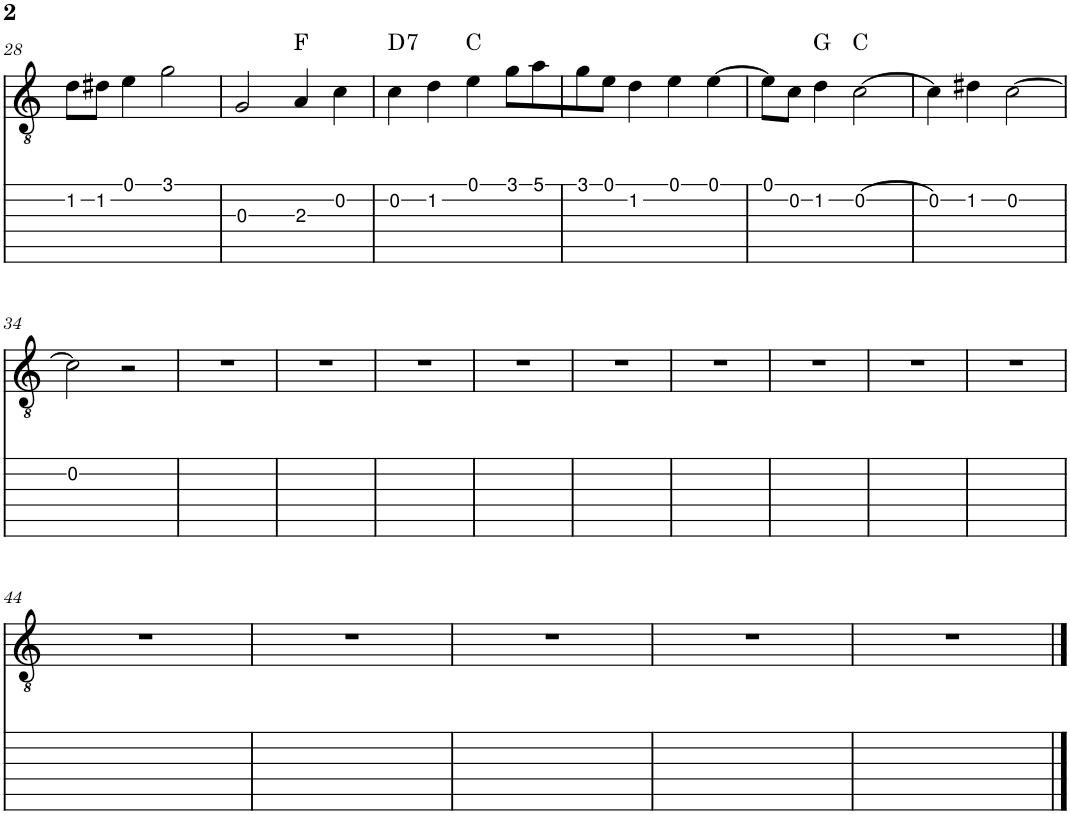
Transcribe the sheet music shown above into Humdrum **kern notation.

**kern	**kern	**harte
*part1	*part1	*part1
*staff2	*staff1	*
*I"Guitar	*	*
*I'Guit.	*	*
!!LO:PB:g=z
*	*clefGv2	*
*k[]	*k[]	*
*M4/4	*M4/4	*
=28	=28	=28
8dL	8d\L	.
8d#XJ	8d#X\J	.
4e	4e\	.
2g	2g\	.
=29	=29	=29
2G	2G/	.
4A	4A/	F:maj
4c	4c\	.
=30	=30	=30
!	!	!LO:H:kt=7
4c	4c\	D:7
4d	4d\	.
4e	4e\	C:maj
8gL	8g\L	.
8aJ	8a\	.
=31	=31	=31
8gL	8g\	.
8eJ	8e\J	.
4d	4d\	.
4e	4e\	.
4e	[4e\	.
=32	=32	=32
8eL	8e\L]	.
8cJ	8c\J	.
4d	4d\	G:maj
[2c	[2c\	C:maj
=33	=33	=33
4c]	4c\]	.
4d#X	4d#X\	.
2c	[2c\	.
!!LO:LB:g=z
=34	=34	=34
2c	2c\]	.
2r	2r	.
=35	=35	=35
1r	1r	.
=36	=36	=36
1r	1r	.
=37	=37	=37
1r	1r	.
=38	=38	=38
1r	1r	.
=39	=39	=39
1r	1r	.
=40	=40	=40
1r	1r	.
=41	=41	=41
1r	1r	.
=42	=42	=42
1r	1r	.
=43	=43	=43
1r	1r	.
!!LO:LB:g=z
=44	=44	=44
1r	1r	.
=45	=45	=45
1r	1r	.
=46	=46	=46
1r	1r	.
=47	=47	=47
1r	1r	.
=48	=48	=48
1r	1r	.
==	==	==
*-	*-	*-
